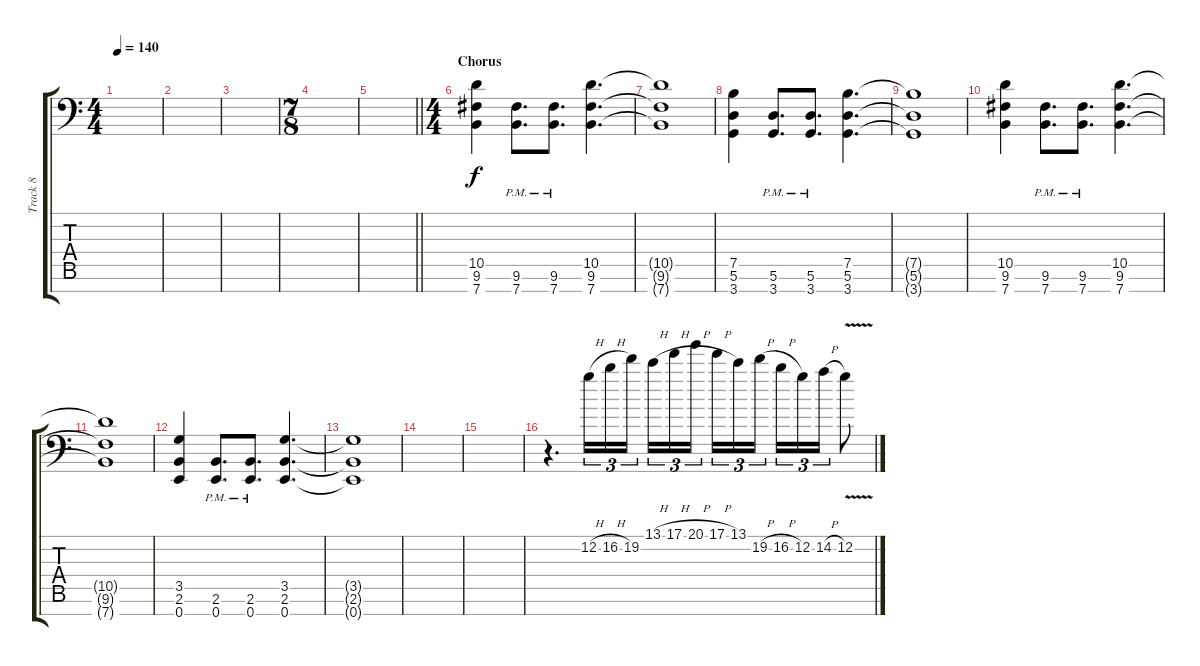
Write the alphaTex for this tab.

\track ("Track 8" "Track 8") {instrument distortionguitar}
\staff {score tabs}
\tuning (B3 G3 D3 A2 E2 A1 E1) {hide}
\ts (4 4)
\tempo 140
\clef f4
\ks c
|
|
|
\ts (7 8)
|
\barLineRight lightlight
|
\ts (4 4)
\section ("" "Chorus")
(10.5 9.6 7.7).4 (9.6{pm} 7.7{pm}).8{d} (9.6{pm} 7.7{pm}).8{d} (10.5 9.6 7.7).4{d} |
(10.5{t} 9.6{t} 7.7{t}).1 |
(7.5 5.6 3.7).4 (5.6{pm} 3.7{pm}).8{d} (5.6{pm} 3.7{pm}).8{d} (7.5 5.6 3.7).4{d} |
(7.5{t} 5.6{t} 3.7{t}).1 |
(10.5 9.6 7.7).4 (9.6{pm} 7.7{pm}).8{d} (9.6{pm} 7.7{pm}).8{d} (10.5 9.6 7.7).4{d} |
(10.5{t} 9.6{t} 7.7{t}).1 |
(3.5 2.6 0.7).4 (2.6{pm} 0.7{pm}).8{d} (2.6{pm} 0.7{pm}).8{d} (3.5 2.6 0.7).4{d} |
(3.5{t} 2.6{t} 0.7{t}).1 |
|
|
r.4{d} 12.2{h}.16{tu (3 2)} 16.2{h}.16{tu (3 2)} 19.2.16{tu (3 2)} 13.1{h}.16{tu (3 2)} 17.1{h}.16{tu (3 2)} 20.1{h}.16{tu (3 2) beam splitsecondary} 17.1{h}.16{tu (3 2)} 13.1.16{tu (3 2)} 19.2{h}.16{tu (3 2)} 16.2{h}.16{tu (3 2)} 12.2.16{tu (3 2)} 14.2{h}.16{tu (3 2)} 12.2{v}.8
